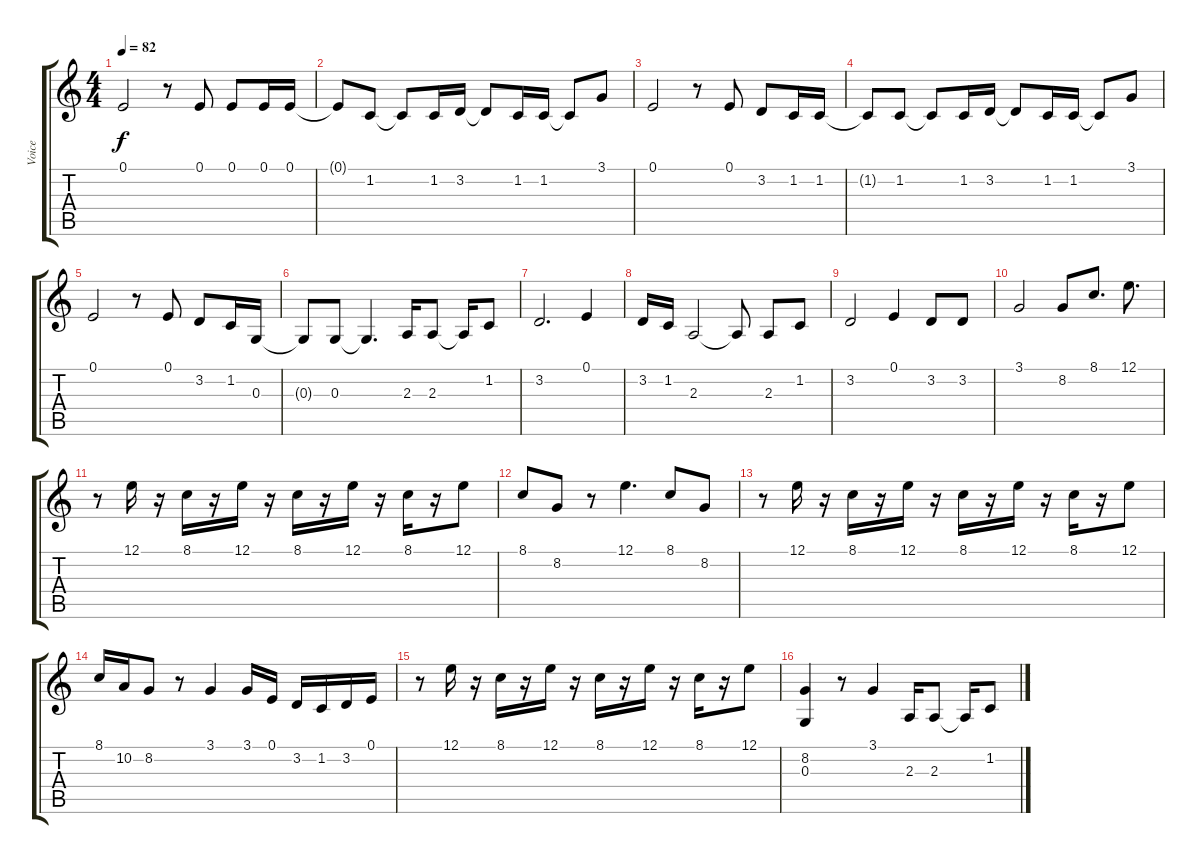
\track ("Voice" "Voice") {instrument acousticgrandpiano}
\staff {score tabs}
\tuning (E4 B3 G3 D3 A2 E2) {hide}
\ts (4 4)
\tempo 82
\clef g2
\ks c
0.1.2{dy f} r.8 0.1.8 0.1.8 0.1.16 0.1.16 |
0.1{t}.8 1.2.8 1.2{t}.8 1.2.16 3.2.16 3.2{t}.8 1.2.16 1.2.16 1.2{t}.8 3.1.8 |
0.1.2 r.8 0.1.8 3.2.8 1.2.16 1.2.16 |
1.2{t}.8 1.2.8 1.2{t}.8 1.2.16 3.2.16 3.2{t}.8 1.2.16 1.2.16 1.2{t}.8 3.1.8 |
0.1.2 r.8 0.1.8 3.2.8 1.2.16 0.3.16 |
0.3{t}.8 0.3.8 0.3{t}.4{d} 2.3.16 2.3.8 2.3{t}.16 1.2.8 |
3.2.2{d} 0.1.4 |
3.2.16 1.2.16 2.3.2 2.3{t}.8 2.3.8 1.2.8 |
3.2.2 0.1.4 3.2.8 3.2.8 |
3.1.2 8.2.8 8.1.8{d} 12.1.8{d} |
r.8 12.1.16 r.16 8.1.16 r.16 12.1.16 r.16 8.1.16 r.16 12.1.16 r.16 8.1.16 r.16 12.1.8 |
8.1.8 8.2.8 r.8 12.1.4{d} 8.1.8 8.2.8 |
r.8 12.1.16 r.16 8.1.16 r.16 12.1.16 r.16 8.1.16 r.16 12.1.16 r.16 8.1.16 r.16 12.1.8 |
8.1.16 10.2.16 8.2.8 r.8 3.1.4 3.1.16 0.1.16 3.2.16 1.2.16 3.2.16 0.1.16 |
r.8 12.1.16 r.16 8.1.16 r.16 12.1.16 r.16 8.1.16 r.16 12.1.16 r.16 8.1.16 r.16 12.1.8 |
(8.2 0.3).4 r.8 3.1.4 2.3.16 2.3.8 2.3{t}.16 1.2.8
